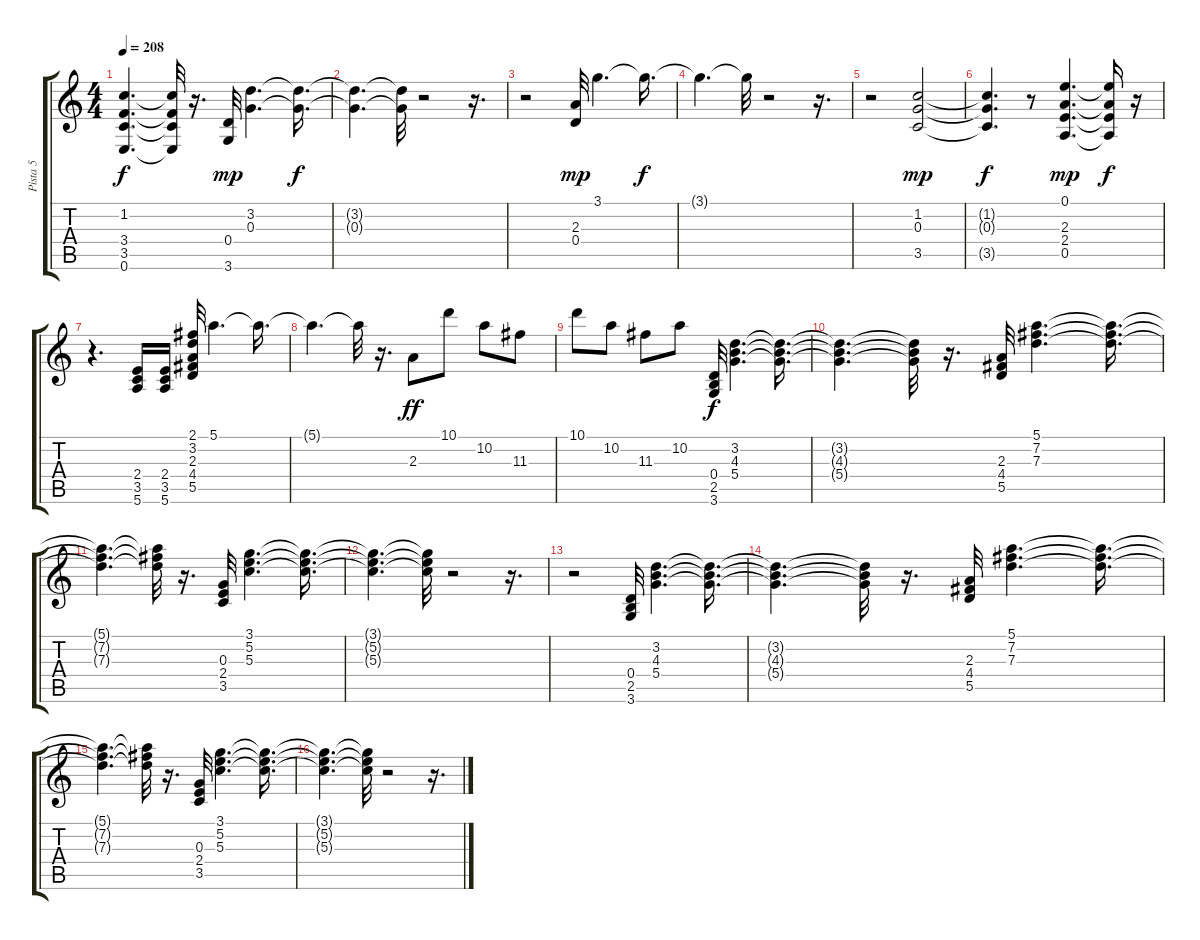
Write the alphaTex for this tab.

\track ("Pista 5" "Pista 5") {instrument distortionguitar}
\staff {score tabs}
\tuning (E4 B3 G3 D3 A2 E2) {hide}
\ts (4 4)
\tempo 208
\clef g2
\ks c
(1.2{t} 3.4{t} 3.5{t} 0.6{t}).4{d dy f} (1.2{t} 3.4{t} 3.5{t} 0.6{t}).32 r.16{d} (0.4 3.6).32{dy mp} (3.2 0.3).4{d} (3.2{t} 0.3{t}).16{d dy f} |
(3.2{t} 0.3{t}).4{d} (3.2{t} 0.3{t}).32 r.2 r.16{d} |
r.2 (2.3 0.4).32{dy mp} 3.1.4{d} 3.1{t}.16{d dy f} |
3.1{t}.4{d} 3.1{t}.32 r.2 r.16{d} |
r.2 (1.2 0.3 3.5).2{dy mp} |
(1.2{t} 0.3{t} 3.5{t}).4{d dy f} r.8 (0.1 2.3 2.4 0.5).4{d dy mp} (0.1{t} 2.3{t} 2.4{t} 0.5{t}).16{dy f} r.16 |
r.4{d} (2.4 3.5 5.6).16 (2.4 3.5 5.6).16 (2.1 3.2 2.3 4.4 5.5).32 5.1.4{d} 5.1{t}.16{d} |
5.1{t}.4{d} 5.1{t}.32 r.16{d} 2.3.8{dy ff} 10.1.8 10.2.8 11.3.8 |
10.1.8 10.2.8 11.3.8 10.2.8 (0.4 2.5 3.6).32{dy f} (3.2 4.3 5.4).4{d} (3.2{t} 4.3{t} 5.4{t}).16{d} |
(3.2{t} 4.3{t} 5.4{t}).4{d} (3.2{t} 4.3{t} 5.4{t}).32 r.16{d} (2.3 4.4 5.5).32 (5.1 7.2 7.3).4{d} (5.1{t} 7.2{t} 7.3{t}).16{d} |
(5.1{t} 7.2{t} 7.3{t}).4{d} (5.1{t} 7.2{t} 7.3{t}).32 r.16{d} (0.3 2.4 3.5).32 (3.1 5.2 5.3).4{d} (3.1{t} 5.2{t} 5.3{t}).16{d} |
(3.1{t} 5.2{t} 5.3{t}).4{d} (3.1{t} 5.2{t} 5.3{t}).32 r.2 r.16{d} |
r.2 (0.4 2.5 3.6).32 (3.2 4.3 5.4).4{d} (3.2{t} 4.3{t} 5.4{t}).16{d} |
(3.2{t} 4.3{t} 5.4{t}).4{d} (3.2{t} 4.3{t} 5.4{t}).32 r.16{d} (2.3 4.4 5.5).32 (5.1 7.2 7.3).4{d} (5.1{t} 7.2{t} 7.3{t}).16{d} |
(5.1{t} 7.2{t} 7.3{t}).4{d} (5.1{t} 7.2{t} 7.3{t}).32 r.16{d} (0.3 2.4 3.5).32 (3.1 5.2 5.3).4{d} (3.1{t} 5.2{t} 5.3{t}).16{d} |
(3.1{t} 5.2{t} 5.3{t}).4{d} (3.1{t} 5.2{t} 5.3{t}).32 r.2 r.16{d}
